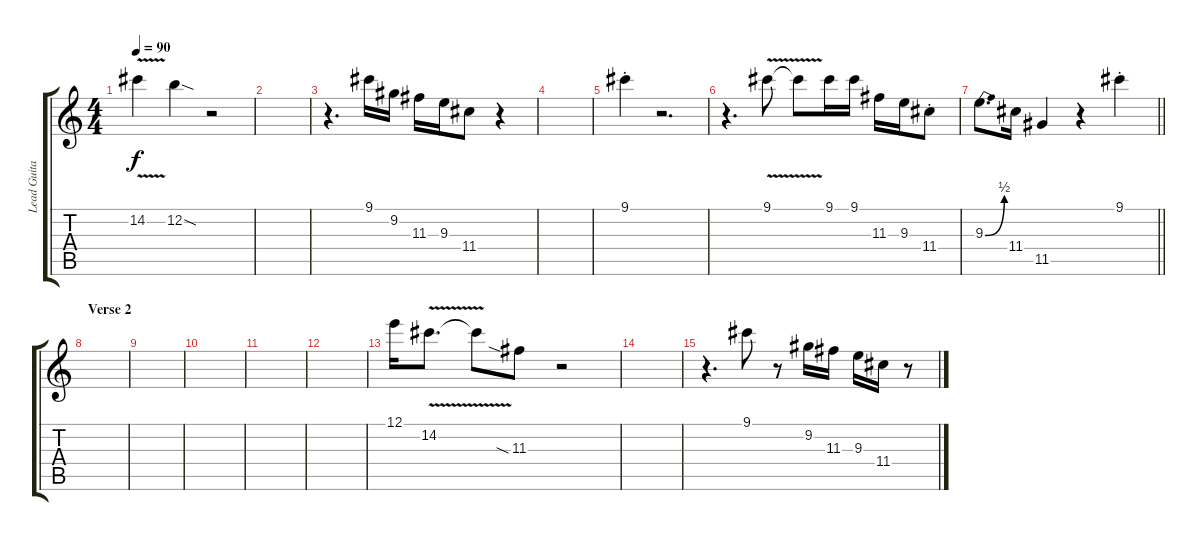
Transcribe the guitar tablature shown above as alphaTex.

\track ("Lead Guitar" "Lead Guita") {instrument electricguitarjazz}
\staff {score tabs}
\tuning (E4 B3 G3 D3 A2 E2) {hide}
\ts (4 4)
\tempo 90
\clef g2
\ks c
14.2{v}.4{dy f} 12.2{sod}.4 r.2 |
|
r.4{d} 9.1.16 9.2.16 11.3.16 9.3.16 11.4.8 r.4 |
|
9.1{st}.4 r.2{d} |
r.4{d} 9.1{v}.8 9.1{t}.8 9.1.16 9.1.16 11.3.16 9.3.16 11.4{st}.8 |
\barLineRight lightlight
9.3{be (bend 0 0 60 2)}.8{d} 11.4.16 11.5.4 r.4 9.1{st}.4 |
\section ("" "Verse 2")
|
|
|
|
|
12.1.16 14.2{v}.8{d} 14.2{t}.8 11.3{sia}.8 r.2 |
|
r.4{d} 9.1.8 r.8 9.2.16 11.3.16 9.3.16 11.4.16 r.8
